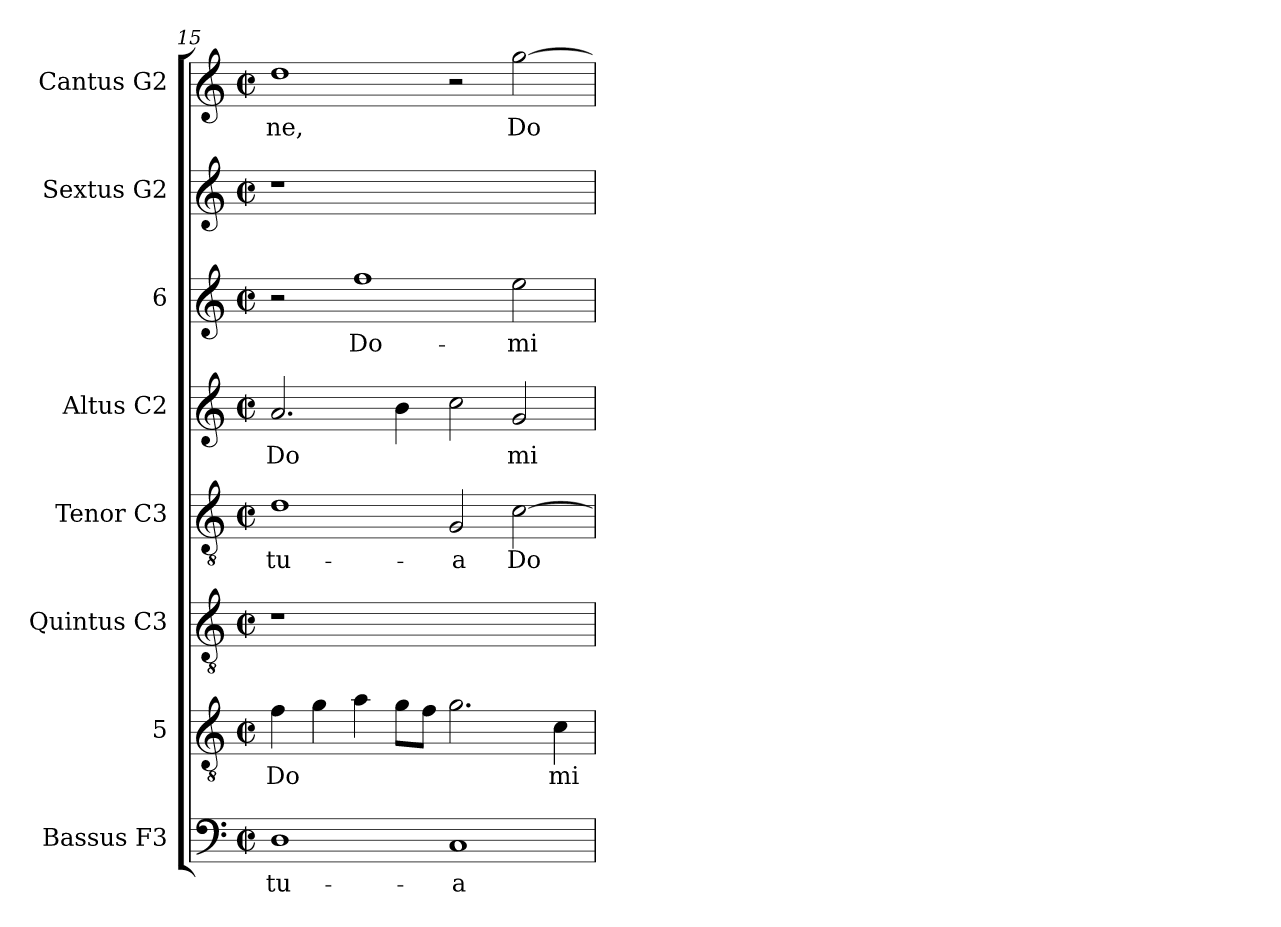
**kern	**text	**kern	**text	**kern	**kern	**text	**kern	**text	**kern	**text	**kern	**kern	**text
*part8	*part8	*part7	*part7	*part6	*part5	*part5	*part4	*part4	*part3	*part3	*part2	*part1	*part1
*staff8	*staff8	*staff7	*staff7	*staff6	*staff5	*staff5	*staff4	*staff4	*staff3	*staff3	*staff2	*staff1	*staff1
*I"Bassus  F3	*	*I"5	*	*I"Quintus  C3	*I"Tenor  C3	*	*I"Altus  C2	*	*I"6	*	*I"Sextus  G2	*I"Cantus  G2	*
*I'B	*	*	*	*	*I'T	*	*I'A	*	*	*	*	*I'C	*
*clefF4	*	*clefGv2	*	*clefGv2	*clefGv2	*	*clefG2	*	*clefG2	*	*clefG2	*clefG2	*
*k[]	*	*k[]	*	*k[]	*k[]	*	*k[]	*	*k[]	*	*k[]	*k[]	*
*C:	*	*C:	*	*C:	*C:	*	*C:	*	*C:	*	*C:	*C:	*
*M2/2	*	*M2/2	*	*M2/2	*M2/2	*	*M2/2	*	*M2/2	*	*M2/2	*M2/2	*
*met(c|)	*	*met(c|)	*	*met(c|)	*met(c|)	*	*met(c|)	*	*met(c|)	*	*met(c|)	*met(c|)	*
=15	=15	=15	=15	=15	=15	=15	=15	=15	=15	=15	=15	=15	=15
!	!LO:LY:b:cj	!	!LO:LY:b:cj	!	!	!LO:LY:b:cj	!	!LO:LY:b:cj	!	!	!	!	!LO:LY:b:cj
1D	tu-	4f\	Do-	1r	1d	tu-	2.a/	Do-	2r	.	1r	1dd	-ne,
!	!	!	!LO:LY:b:cj	!	!	!	!	!	!	!	!	!	!
.	.	4g\	--	.	.	.	.	.	.	.	.	.	.
!	!	!	!LO:LY:b:cj	!	!	!	!	!	!	!LO:LY:b:cj	!	!	!
.	.	4a\	--	.	.	.	.	.	1ff	Do-	.	.	.
!	!	!	!LO:LY:b:cj	!	!	!	!	!LO:LY:b:cj	!	!	!	!	!
.	.	8g\L	--	.	.	.	4b\	--	.	.	.	.	.
!	!	!	!LO:LY:b:cj	!	!	!	!	!	!	!	!	!	!
.	.	8f\J	--	.	.	.	.	.	.	.	.	.	.
!	!LO:LY:b:cj	!	!LO:LY:b:cj	!	!	!LO:LY:b:cj	!	!LO:LY:b:cj	!	!	!	!	!
1C	-a	2.g\	--	1ryy	2G/	-a	2cc\	--	.	.	1ryy	2r	.
!	!	!	!	!	!	!LO:LY:b:cj	!	!LO:LY:b:cj	!	!LO:LY:b:cj	!	!	!LO:LY:b:cj
.	.	.	.	.	[>2c\	Do-	2g/	-mi-	2ee\	-mi-	.	[>2gg\	Do-
!	!	!	!LO:LY:b:cj	!	!	!	!	!	!	!	!	!	!
.	.	4c\	-mi-	.	.	.	.	.	.	.	.	.	.
=	=	=	=	=	=	=	=	=	=	=	=	=	=
*-	*-	*-	*-	*-	*-	*-	*-	*-	*-	*-	*-	*-	*-
